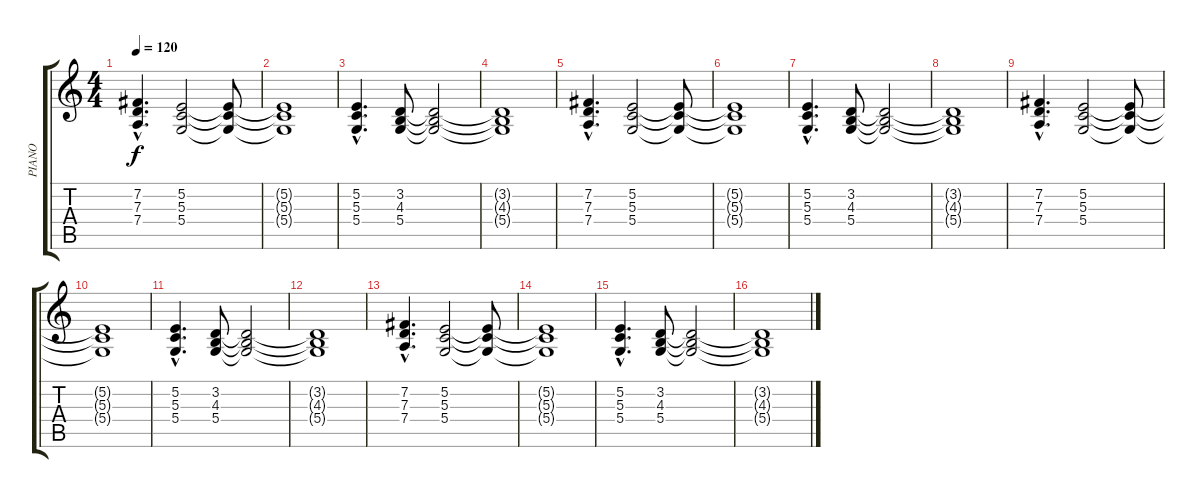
\track ("PIANO" "PIANO") {instrument brightacousticpiano}
\staff {score tabs}
\tuning (E4 B3 G3 D3 A2 E2) {hide}
\ts (4 4)
\tempo 120
\clef g2
\ks c
(7.2{hac} 7.3{hac} 7.4{hac}).4{d dy f} (5.2 5.3 5.4).2 (5.2{t} 5.3{t} 5.4{t}).8 |
(5.2{t} 5.3{t} 5.4{t}).1 |
(5.2{hac} 5.3{hac} 5.4{hac}).4{d} (3.2 4.3 5.4).8 (3.2{t} 4.3{t} 5.4{t}).2 |
(3.2{t} 4.3{t} 5.4{t}).1 |
(7.2{hac} 7.3{hac} 7.4{hac}).4{d} (5.2 5.3 5.4).2 (5.2{t} 5.3{t} 5.4{t}).8 |
(5.2{t} 5.3{t} 5.4{t}).1 |
(5.2{hac} 5.3{hac} 5.4{hac}).4{d} (3.2 4.3 5.4).8 (3.2{t} 4.3{t} 5.4{t}).2 |
(3.2{t} 4.3{t} 5.4{t}).1 |
(7.2{hac} 7.3{hac} 7.4{hac}).4{d} (5.2 5.3 5.4).2 (5.2{t} 5.3{t} 5.4{t}).8 |
(5.2{t} 5.3{t} 5.4{t}).1 |
(5.2{hac} 5.3{hac} 5.4{hac}).4{d} (3.2 4.3 5.4).8 (3.2{t} 4.3{t} 5.4{t}).2 |
(3.2{t} 4.3{t} 5.4{t}).1 |
(7.2{hac} 7.3{hac} 7.4{hac}).4{d} (5.2 5.3 5.4).2 (5.2{t} 5.3{t} 5.4{t}).8 |
(5.2{t} 5.3{t} 5.4{t}).1 |
(5.2{hac} 5.3{hac} 5.4{hac}).4{d} (3.2 4.3 5.4).8 (3.2{t} 4.3{t} 5.4{t}).2 |
(3.2{t} 4.3{t} 5.4{t}).1
